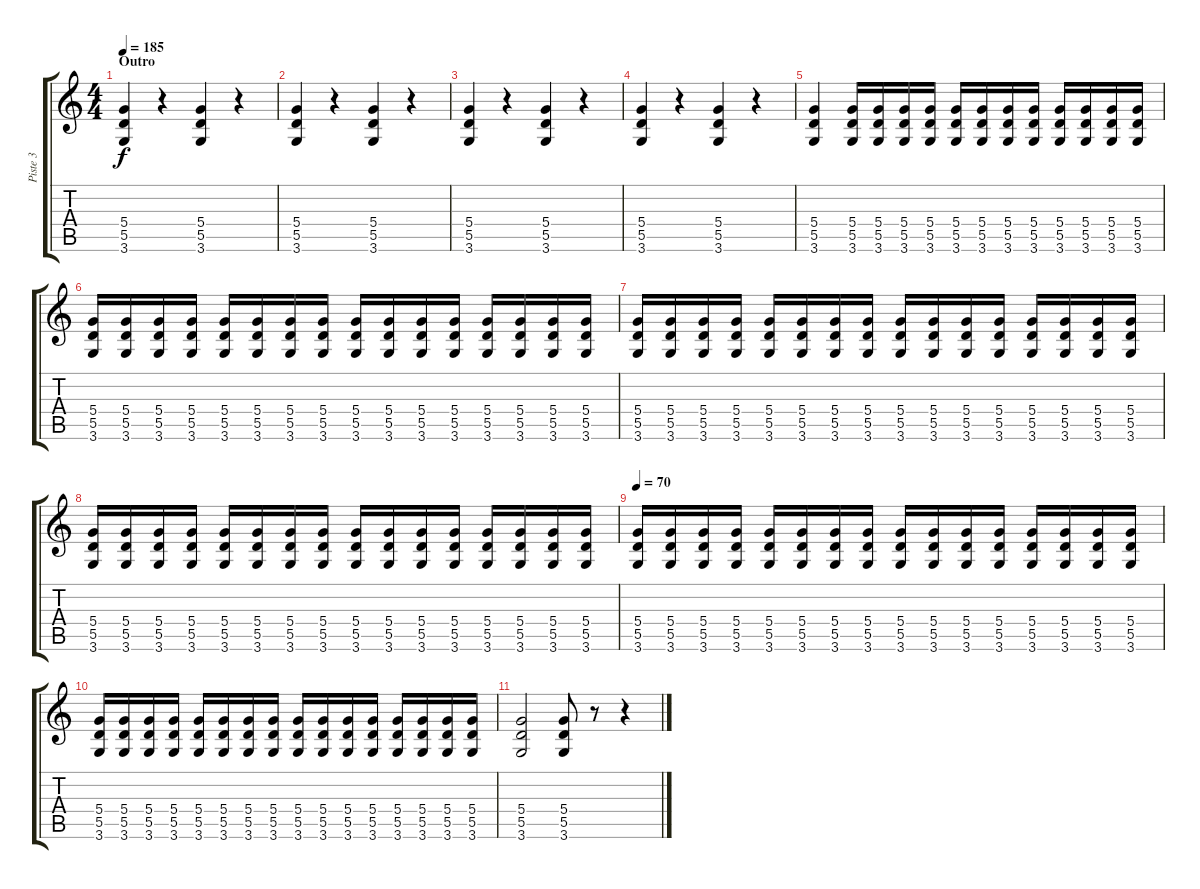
\track ("Piste 3" "Piste 3") {instrument distortionguitar}
\staff {score tabs}
\tuning (E4 B3 G3 D3 A2 E2) {hide}
\ts (4 4)
\section ("" "Outro")
\tempo 185
\clef g2
\ks c
(5.4 5.5 3.6).4{dy f} r.4 (5.4 5.5 3.6).4 r.4 |
(5.4 5.5 3.6).4 r.4 (5.4 5.5 3.6).4 r.4 |
(5.4 5.5 3.6).4 r.4 (5.4 5.5 3.6).4 r.4 |
(5.4 5.5 3.6).4 r.4 (5.4 5.5 3.6).4 r.4 |
(5.4 5.5 3.6).4 (5.4 5.5 3.6).16 (5.4 5.5 3.6).16 (5.4 5.5 3.6).16 (5.4 5.5 3.6).16 (5.4 5.5 3.6).16 (5.4 5.5 3.6).16 (5.4 5.5 3.6).16 (5.4 5.5 3.6).16 (5.4 5.5 3.6).16 (5.4 5.5 3.6).16 (5.4 5.5 3.6).16 (5.4 5.5 3.6).16 |
(5.4 5.5 3.6).16 (5.4 5.5 3.6).16 (5.4 5.5 3.6).16 (5.4 5.5 3.6).16 (5.4 5.5 3.6).16 (5.4 5.5 3.6).16 (5.4 5.5 3.6).16 (5.4 5.5 3.6).16 (5.4 5.5 3.6).16 (5.4 5.5 3.6).16 (5.4 5.5 3.6).16 (5.4 5.5 3.6).16 (5.4 5.5 3.6).16 (5.4 5.5 3.6).16 (5.4 5.5 3.6).16 (5.4 5.5 3.6).16 |
(5.4 5.5 3.6).16 (5.4 5.5 3.6).16 (5.4 5.5 3.6).16 (5.4 5.5 3.6).16 (5.4 5.5 3.6).16 (5.4 5.5 3.6).16 (5.4 5.5 3.6).16 (5.4 5.5 3.6).16 (5.4 5.5 3.6).16 (5.4 5.5 3.6).16 (5.4 5.5 3.6).16 (5.4 5.5 3.6).16 (5.4 5.5 3.6).16 (5.4 5.5 3.6).16 (5.4 5.5 3.6).16 (5.4 5.5 3.6).16 |
(5.4 5.5 3.6).16 (5.4 5.5 3.6).16 (5.4 5.5 3.6).16 (5.4 5.5 3.6).16 (5.4 5.5 3.6).16 (5.4 5.5 3.6).16 (5.4 5.5 3.6).16 (5.4 5.5 3.6).16 (5.4 5.5 3.6).16 (5.4 5.5 3.6).16 (5.4 5.5 3.6).16 (5.4 5.5 3.6).16 (5.4 5.5 3.6).16 (5.4 5.5 3.6).16 (5.4 5.5 3.6).16 (5.4 5.5 3.6).16 |
\tempo 70
(5.4 5.5 3.6).16 (5.4 5.5 3.6).16 (5.4 5.5 3.6).16 (5.4 5.5 3.6).16 (5.4 5.5 3.6).16 (5.4 5.5 3.6).16 (5.4 5.5 3.6).16 (5.4 5.5 3.6).16 (5.4 5.5 3.6).16 (5.4 5.5 3.6).16 (5.4 5.5 3.6).16 (5.4 5.5 3.6).16 (5.4 5.5 3.6).16 (5.4 5.5 3.6).16 (5.4 5.5 3.6).16 (5.4 5.5 3.6).16 |
(5.4 5.5 3.6).16 (5.4 5.5 3.6).16 (5.4 5.5 3.6).16 (5.4 5.5 3.6).16 (5.4 5.5 3.6).16 (5.4 5.5 3.6).16 (5.4 5.5 3.6).16 (5.4 5.5 3.6).16 (5.4 5.5 3.6).16 (5.4 5.5 3.6).16 (5.4 5.5 3.6).16 (5.4 5.5 3.6).16 (5.4 5.5 3.6).16 (5.4 5.5 3.6).16 (5.4 5.5 3.6).16 (5.4 5.5 3.6).16 |
(5.4 5.5 3.6).2 (5.4 5.5 3.6).8 r.8 r.4
